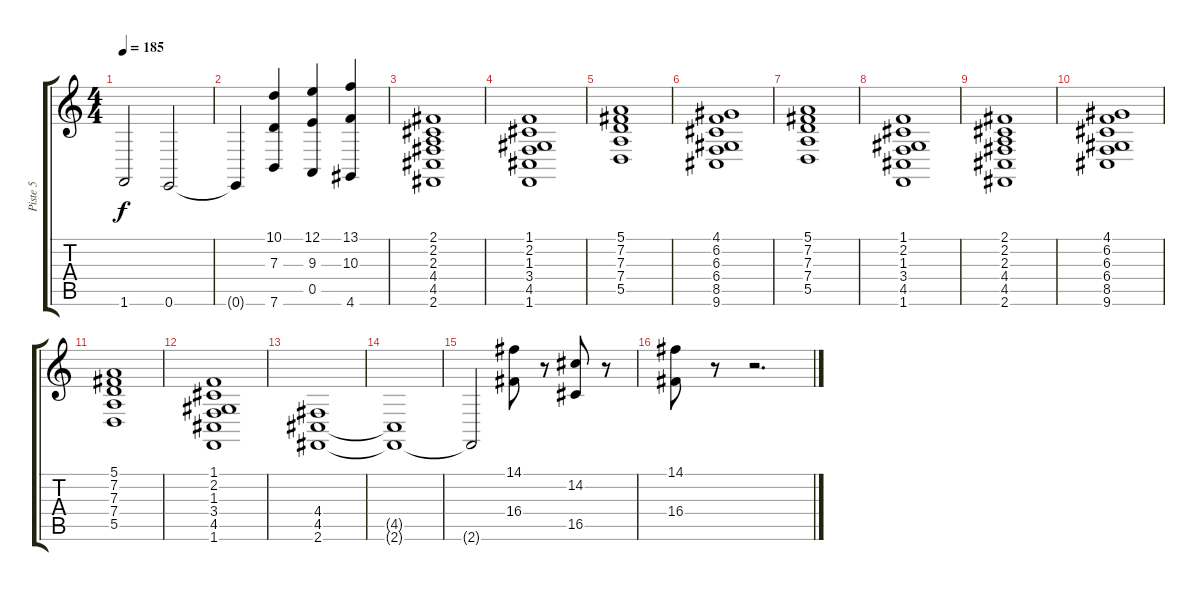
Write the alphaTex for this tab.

\track ("Piste 5" "Piste 5") {instrument stringensemble1}
\staff {score tabs}
\tuning (E4 B3 G3 D3 A2 E2) {hide}
\ts (4 4)
\tempo 185
\clef g2
\ks c
1.6{t}.2{dy f} 0.6.2 |
0.6{t}.4 (10.1 7.3 7.6).4 (12.1 9.3 0.5).4 (13.1 10.3 4.6).4 |
(2.1 2.2 2.3 4.4 4.5 2.6).1 |
(1.1 2.2 1.3 3.4 4.5 1.6).1 |
(5.1 7.2 7.3 7.4 5.5).1 |
(4.1 6.2 6.3 6.4 8.5 9.6).1 |
(5.1 7.2 7.3 7.4 5.5).1 |
(1.1 2.2 1.3 3.4 4.5 1.6).1 |
(2.1 2.2 2.3 4.4 4.5 2.6).1 |
(4.1 6.2 6.3 6.4 8.5 9.6).1 |
(5.1 7.2 7.3 7.4 5.5).1 |
(1.1 2.2 1.3 3.4 4.5 1.6).1 |
(4.4 4.5 2.6).1 |
(4.5{t} 2.6{t}).1 |
2.6{t}.2 (14.1 16.4).8 r.8 (14.2 16.5).8 r.8 |
(14.1 16.4).8 r.8 r.2{d}
